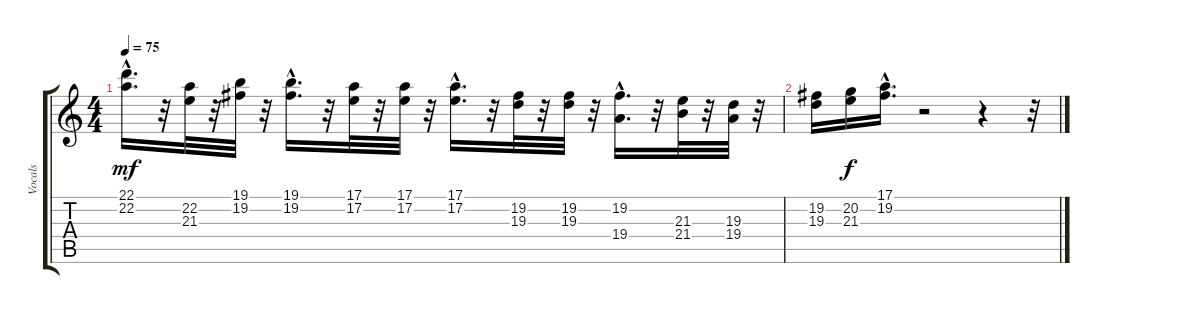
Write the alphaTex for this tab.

\track ("Vocals" "Vocals") {instrument lead3calliope}
\staff {score tabs}
\tuning (E4 B3 G3 D3 A2 E2) {hide}
\ts (4 4)
\tempo 75
\clef g2
\ks c
(22.1{hac} 22.2{hac}).16{d dy mf volume 10} r.32 (22.2 21.3).32{volume 10} r.32 (19.1 19.2).32 r.32 (19.1{hac} 19.2{hac}).16{d volume 10} r.32 (17.1 17.2).32{volume 10} r.32 (17.1 17.2).32{volume 9} r.32 (17.1{hac} 17.2{hac}).16{d volume 9} r.32 (19.2 19.3).32{volume 9} r.32 (19.2 19.3).32{volume 9} r.32 (19.2{hac} 19.4{hac}).16{d volume 9} r.32 (21.3 21.4).32{volume 9} r.32 (19.3 19.4).32{volume 9} r.32 |
(19.2 19.3).16{volume 8} (20.2 21.3).16{dy f} (17.1{hac} 19.2{hac}).16{d volume 8} r.2 r.4 r.32
